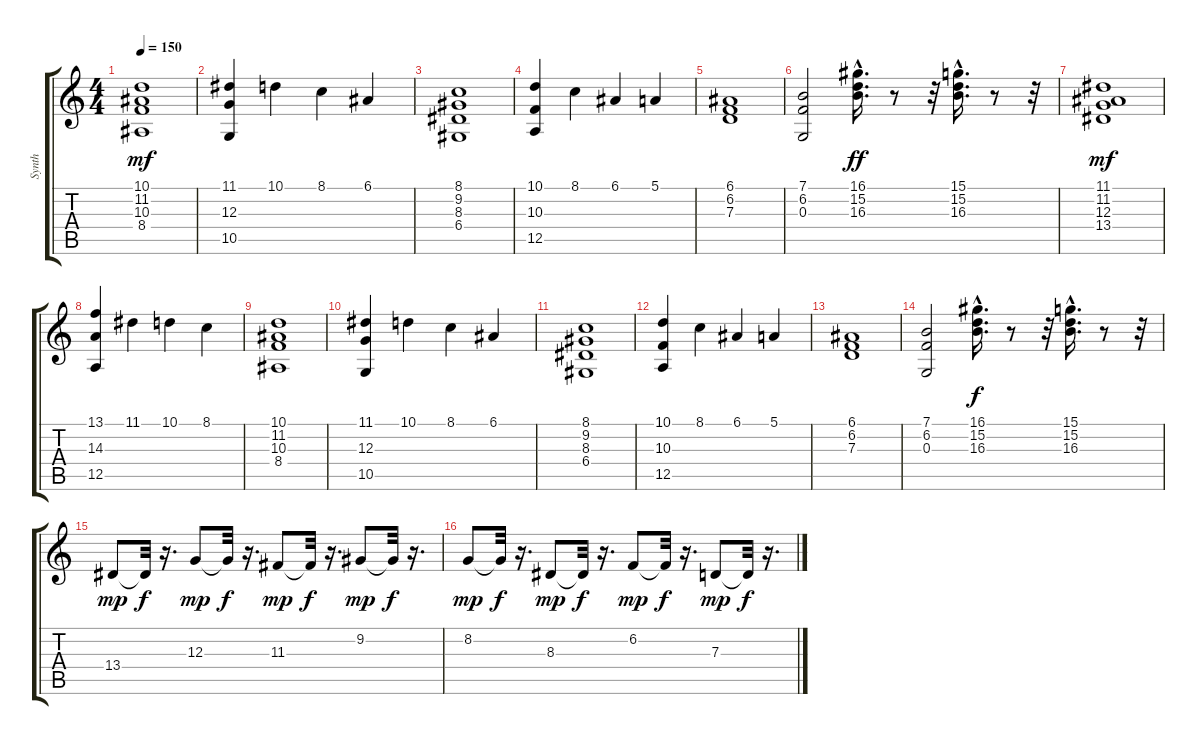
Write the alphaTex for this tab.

\track ("Synth" "Synth") {instrument stringensemble1}
\staff {score tabs}
\tuning (E4 B3 G3 D3 A2 E2) {hide}
\ts (4 4)
\tempo 150
\clef g2
\ks c
(10.1 11.2 10.3 8.4).1{dy mf} |
(11.1 12.3 10.5).4 10.1.4 8.1.4 6.1.4 |
(8.1 9.2 8.3 6.4).1 |
(10.1 10.3 12.5).4 8.1.4 6.1.4 5.1.4 |
(6.1 6.2 7.3).1 |
(7.1 6.2 0.3).2 (16.1{hac} 15.2{hac} 16.3{hac}).16{d dy ff} r.8 r.32 (15.1{hac} 15.2{hac} 16.3{hac}).16{d} r.8 r.32 |
(11.1 11.2 12.3 13.4).1{dy mf} |
(13.1 14.3 12.5).4 11.1.4 10.1.4 8.1.4 |
(10.1 11.2 10.3 8.4).1 |
(11.1 12.3 10.5).4 10.1.4 8.1.4 6.1.4 |
(8.1 9.2 8.3 6.4).1 |
(10.1 10.3 12.5).4 8.1.4 6.1.4 5.1.4 |
(6.1 6.2 7.3).1 |
(7.1 6.2 0.3).2 (16.1{hac} 15.2{hac} 16.3{hac}).16{d dy f} r.8 r.32 (15.1{hac} 15.2{hac} 16.3{hac}).16{d} r.8 r.32 |
13.4.8{dy mp instrument churchorgan} 13.4{t}.32{dy f} r.16{d} 12.3.8{dy mp} 12.3{t}.32{dy f} r.16{d} 11.3.8{dy mp} 11.3{t}.32{dy f} r.16{d} 9.2.8{dy mp} 9.2{t}.32{dy f} r.16{d} |
8.2.8{dy mp} 8.2{t}.32{dy f} r.16{d} 8.3.8{dy mp} 8.3{t}.32{dy f} r.16{d} 6.2.8{dy mp} 6.2{t}.32{dy f} r.16{d} 7.3.8{dy mp} 7.3{t}.32{dy f} r.16{d}
